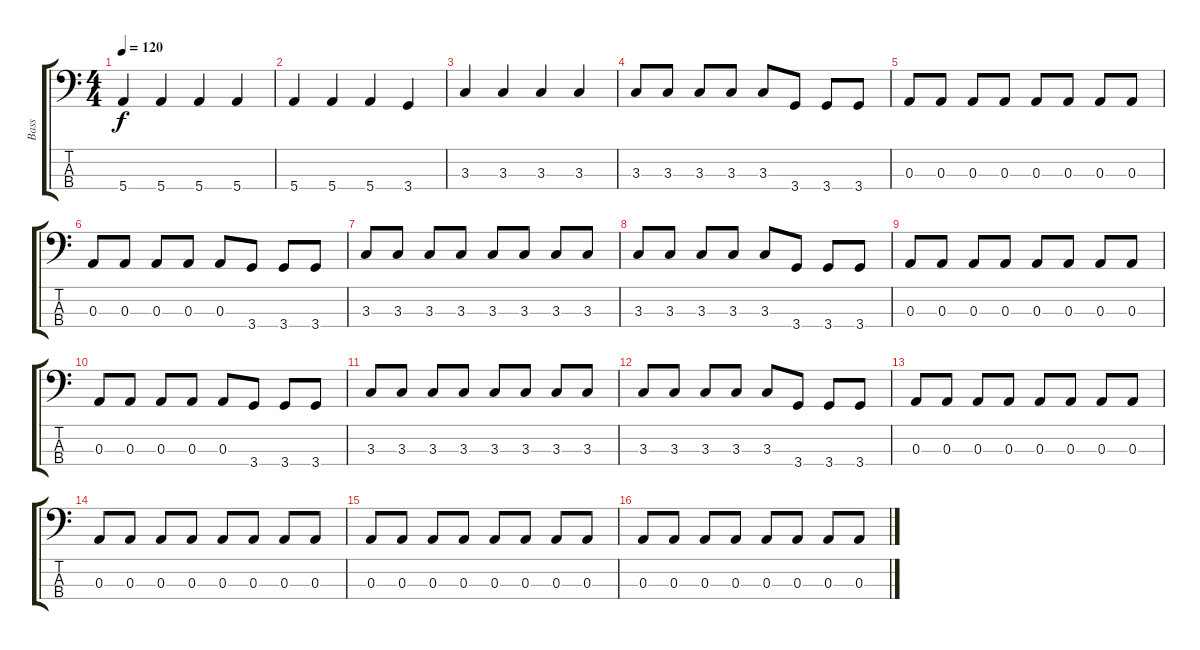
\track ("Bass" "Bass") {instrument electricbassfinger}
\staff {score tabs}
\tuning (G2 D2 A1 E1) {hide}
\ts (4 4)
\tempo 120
\clef f4
\ks c
5.4.4{dy f} 5.4.4 5.4.4 5.4.4 |
5.4.4 5.4.4 5.4.4 3.4.4 |
3.3.4 3.3.4 3.3.4 3.3.4 |
3.3.8 3.3.8 3.3.8 3.3.8 3.3.8 3.4.8 3.4.8 3.4.8 |
0.3.8 0.3.8 0.3.8 0.3.8 0.3.8 0.3.8 0.3.8 0.3.8 |
0.3.8 0.3.8 0.3.8 0.3.8 0.3.8 3.4.8 3.4.8 3.4.8 |
3.3.8 3.3.8 3.3.8 3.3.8 3.3.8 3.3.8 3.3.8 3.3.8 |
3.3.8 3.3.8 3.3.8 3.3.8 3.3.8 3.4.8 3.4.8 3.4.8 |
0.3.8 0.3.8 0.3.8 0.3.8 0.3.8 0.3.8 0.3.8 0.3.8 |
0.3.8 0.3.8 0.3.8 0.3.8 0.3.8 3.4.8 3.4.8 3.4.8 |
3.3.8 3.3.8 3.3.8 3.3.8 3.3.8 3.3.8 3.3.8 3.3.8 |
3.3.8 3.3.8 3.3.8 3.3.8 3.3.8 3.4.8 3.4.8 3.4.8 |
0.3.8 0.3.8 0.3.8 0.3.8 0.3.8 0.3.8 0.3.8 0.3.8 |
0.3.8 0.3.8 0.3.8 0.3.8 0.3.8 0.3.8 0.3.8 0.3.8 |
0.3.8 0.3.8 0.3.8 0.3.8 0.3.8 0.3.8 0.3.8 0.3.8 |
0.3.8 0.3.8 0.3.8 0.3.8 0.3.8 0.3.8 0.3.8 0.3.8
